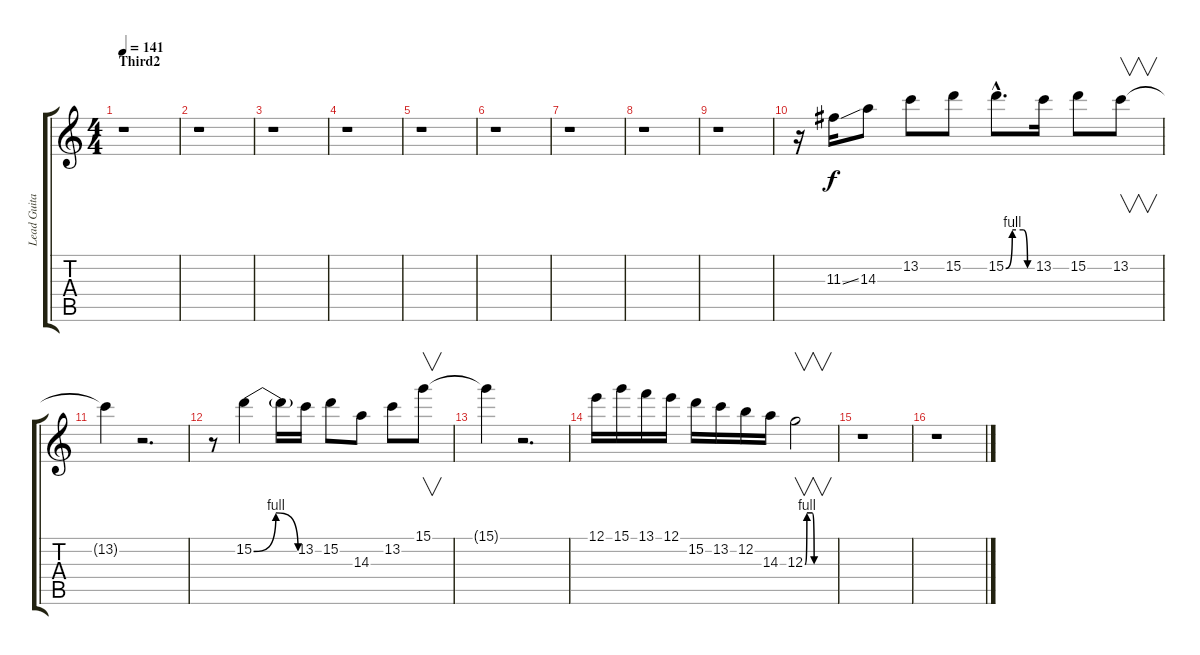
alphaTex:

\track ("Lead Guitar" "Lead Guita") {instrument overdrivenguitar}
\staff {score tabs}
\tuning (E4 B3 G3 D3 A2 E2) {hide}
\ts (4 4)
\section ("" "Third2")
\tempo 141
\clef g2
\ks c
r.1{dy f} |
r.1 |
r.1 |
r.1 |
r.1 |
r.1 |
r.1 |
r.1 |
r.1 |
r.16 11.3{ss}.16 14.3.8 13.2.8 15.2.8 15.2{be (custom 0 0 15 4 40 4 50 0 60 0) hac}.8{d} 13.2.16 15.2.8 13.2.8{v} |
13.2{t}.4 r.2{d} |
r.8 15.2{be (bendrelease 0 0 10 4 50 4 60 0)}.4 15.2{t}.16 13.2.16 15.2.8 14.3.8 13.2.8 15.1.8{v} |
15.1{t}.4 r.2{d} |
12.1.16 15.1.16 13.1.16 12.1.16 15.2.16 13.2.16 12.2.16 14.3.16 12.3{be (custom 0 0 4 4 15 4 19 0 45 0 60 0)}.2{v} |
r.1 |
r.1
